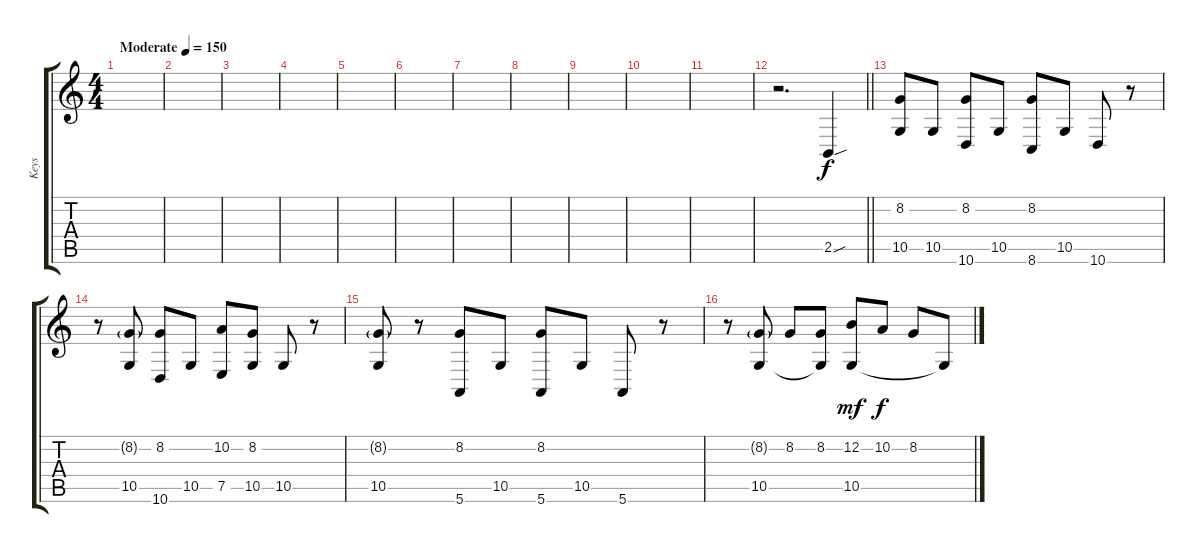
\track ("Keys" "Keys") {instrument lead2sawtooth}
\staff {score tabs}
\tuning (E4 B3 G3 D3 A2 E2) {hide}
\ts (4 4)
\tempo (150 "Moderate")
\clef g2
\ks c
|
|
|
|
|
|
|
|
|
|
|
\barLineRight lightlight
r.2{d} 2.5{sou}.4 |
\section ("" "")
(8.2 10.5).8 10.5.8 (8.2 10.6).8 10.5.8 (8.2 8.6).8 10.5.8 10.6.8 r.8 |
r.8 (8.2{g} 10.5).8 (8.2 10.6).8 10.5.8 (10.2 7.5).8 (8.2 10.5).8 10.5.8 r.8 |
(8.2{g} 10.5).8 r.8 (8.2 5.6).8 10.5.8 (8.2 5.6).8 10.5.8 5.6.8 r.8 |
r.8 (8.2{g} 10.5).8 8.2.8{dy f} (8.2 10.5{t}).8 (12.2 10.5).8{dy mf} 10.2.8{dy f} 8.2.8 10.5{t}.8
